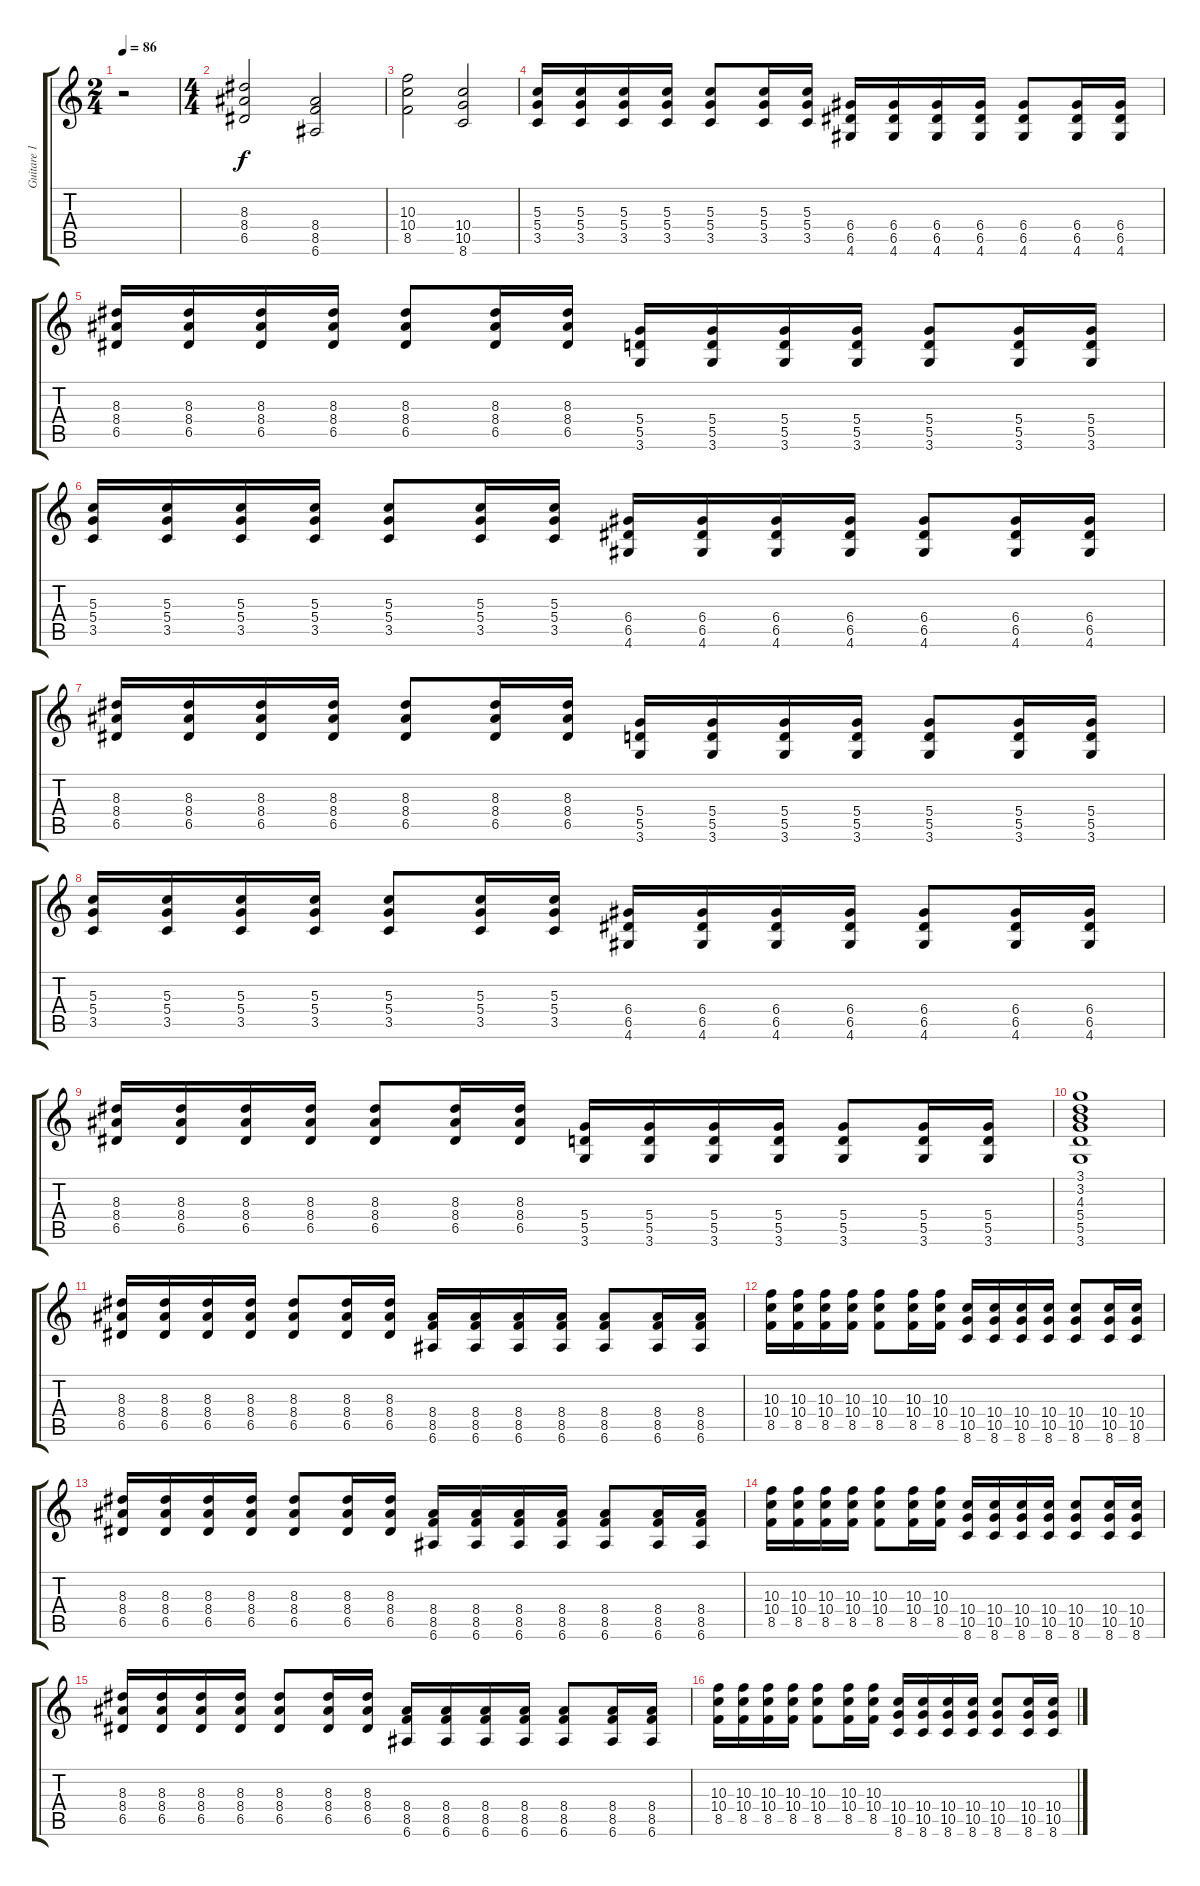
\track ("Guitare 1" "Guitare 1") {instrument overdrivenguitar}
\staff {score tabs}
\tuning (E4 B3 G3 D3 A2 E2) {hide}
\ts (2 4)
\tempo 86
\clef g2
\ks c
r.2{dy f instrument overdrivenguitar} |
\ts (4 4)
(8.3 8.4 6.5).2 (8.4 8.5 6.6).2 |
(10.3 10.4 8.5).2 (10.4 10.5 8.6).2 |
(5.3 5.4 3.5).16 (5.3 5.4 3.5).16 (5.3 5.4 3.5).16 (5.3 5.4 3.5).16 (5.3 5.4 3.5).8 (5.3 5.4 3.5).16 (5.3 5.4 3.5).16 (6.4 6.5 4.6).16 (6.4 6.5 4.6).16 (6.4 6.5 4.6).16 (6.4 6.5 4.6).16 (6.4 6.5 4.6).8 (6.4 6.5 4.6).16 (6.4 6.5 4.6).16 |
(8.3 8.4 6.5).16 (8.3 8.4 6.5).16 (8.3 8.4 6.5).16 (8.3 8.4 6.5).16 (8.3 8.4 6.5).8 (8.3 8.4 6.5).16 (8.3 8.4 6.5).16 (5.4 5.5 3.6).16 (5.4 5.5 3.6).16 (5.4 5.5 3.6).16 (5.4 5.5 3.6).16 (5.4 5.5 3.6).8 (5.4 5.5 3.6).16 (5.4 5.5 3.6).16 |
(5.3 5.4 3.5).16 (5.3 5.4 3.5).16 (5.3 5.4 3.5).16 (5.3 5.4 3.5).16 (5.3 5.4 3.5).8 (5.3 5.4 3.5).16 (5.3 5.4 3.5).16 (6.4 6.5 4.6).16 (6.4 6.5 4.6).16 (6.4 6.5 4.6).16 (6.4 6.5 4.6).16 (6.4 6.5 4.6).8 (6.4 6.5 4.6).16 (6.4 6.5 4.6).16 |
(8.3 8.4 6.5).16 (8.3 8.4 6.5).16 (8.3 8.4 6.5).16 (8.3 8.4 6.5).16 (8.3 8.4 6.5).8 (8.3 8.4 6.5).16 (8.3 8.4 6.5).16 (5.4 5.5 3.6).16 (5.4 5.5 3.6).16 (5.4 5.5 3.6).16 (5.4 5.5 3.6).16 (5.4 5.5 3.6).8 (5.4 5.5 3.6).16 (5.4 5.5 3.6).16 |
(5.3 5.4 3.5).16 (5.3 5.4 3.5).16 (5.3 5.4 3.5).16 (5.3 5.4 3.5).16 (5.3 5.4 3.5).8 (5.3 5.4 3.5).16 (5.3 5.4 3.5).16 (6.4 6.5 4.6).16 (6.4 6.5 4.6).16 (6.4 6.5 4.6).16 (6.4 6.5 4.6).16 (6.4 6.5 4.6).8 (6.4 6.5 4.6).16 (6.4 6.5 4.6).16 |
(8.3 8.4 6.5).16 (8.3 8.4 6.5).16 (8.3 8.4 6.5).16 (8.3 8.4 6.5).16 (8.3 8.4 6.5).8 (8.3 8.4 6.5).16 (8.3 8.4 6.5).16 (5.4 5.5 3.6).16 (5.4 5.5 3.6).16 (5.4 5.5 3.6).16 (5.4 5.5 3.6).16 (5.4 5.5 3.6).8 (5.4 5.5 3.6).16 (5.4 5.5 3.6).16 |
(3.1 3.2 4.3 5.4 5.5 3.6).1 |
(8.3 8.4 6.5).16 (8.3 8.4 6.5).16 (8.3 8.4 6.5).16 (8.3 8.4 6.5).16 (8.3 8.4 6.5).8 (8.3 8.4 6.5).16 (8.3 8.4 6.5).16 (8.4 8.5 6.6).16 (8.4 8.5 6.6).16 (8.4 8.5 6.6).16 (8.4 8.5 6.6).16 (8.4 8.5 6.6).8 (8.4 8.5 6.6).16 (8.4 8.5 6.6).16 |
(10.3 10.4 8.5).16 (10.3 10.4 8.5).16 (10.3 10.4 8.5).16 (10.3 10.4 8.5).16 (10.3 10.4 8.5).8 (10.3 10.4 8.5).16 (10.3 10.4 8.5).16 (10.4 10.5 8.6).16 (10.4 10.5 8.6).16 (10.4 10.5 8.6).16 (10.4 10.5 8.6).16 (10.4 10.5 8.6).8 (10.4 10.5 8.6).16 (10.4 10.5 8.6).16 |
(8.3 8.4 6.5).16 (8.3 8.4 6.5).16 (8.3 8.4 6.5).16 (8.3 8.4 6.5).16 (8.3 8.4 6.5).8 (8.3 8.4 6.5).16 (8.3 8.4 6.5).16 (8.4 8.5 6.6).16 (8.4 8.5 6.6).16 (8.4 8.5 6.6).16 (8.4 8.5 6.6).16 (8.4 8.5 6.6).8 (8.4 8.5 6.6).16 (8.4 8.5 6.6).16 |
(10.3 10.4 8.5).16 (10.3 10.4 8.5).16 (10.3 10.4 8.5).16 (10.3 10.4 8.5).16 (10.3 10.4 8.5).8 (10.3 10.4 8.5).16 (10.3 10.4 8.5).16 (10.4 10.5 8.6).16 (10.4 10.5 8.6).16 (10.4 10.5 8.6).16 (10.4 10.5 8.6).16 (10.4 10.5 8.6).8 (10.4 10.5 8.6).16 (10.4 10.5 8.6).16 |
(8.3 8.4 6.5).16 (8.3 8.4 6.5).16 (8.3 8.4 6.5).16 (8.3 8.4 6.5).16 (8.3 8.4 6.5).8 (8.3 8.4 6.5).16 (8.3 8.4 6.5).16 (8.4 8.5 6.6).16 (8.4 8.5 6.6).16 (8.4 8.5 6.6).16 (8.4 8.5 6.6).16 (8.4 8.5 6.6).8 (8.4 8.5 6.6).16 (8.4 8.5 6.6).16 |
(10.3 10.4 8.5).16 (10.3 10.4 8.5).16 (10.3 10.4 8.5).16 (10.3 10.4 8.5).16 (10.3 10.4 8.5).8 (10.3 10.4 8.5).16 (10.3 10.4 8.5).16 (10.4 10.5 8.6).16 (10.4 10.5 8.6).16 (10.4 10.5 8.6).16 (10.4 10.5 8.6).16 (10.4 10.5 8.6).8 (10.4 10.5 8.6).16 (10.4 10.5 8.6).16
